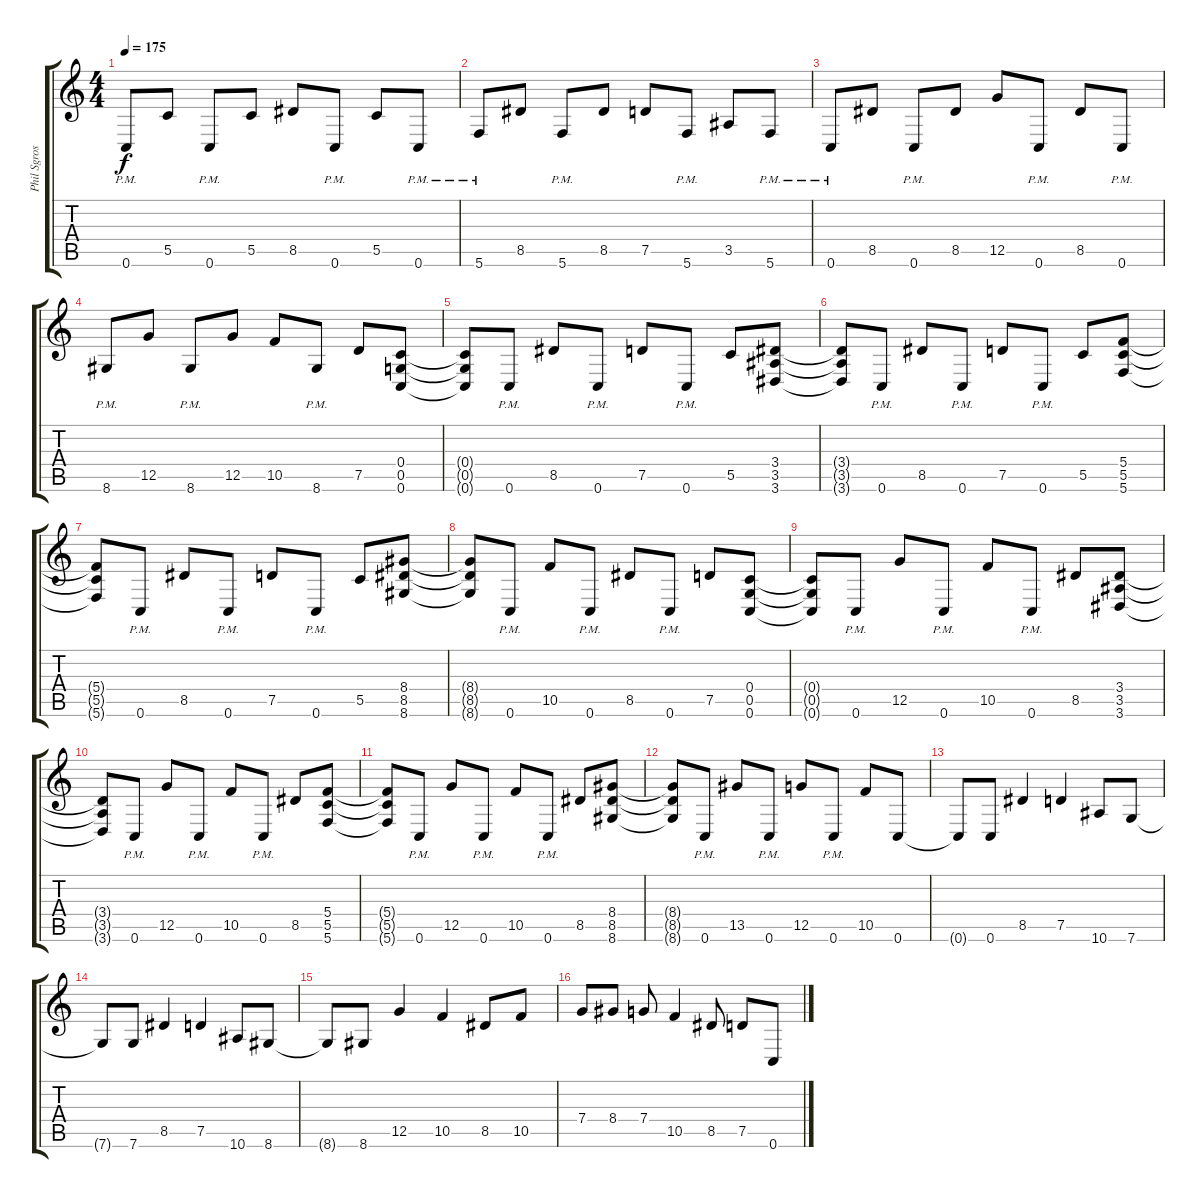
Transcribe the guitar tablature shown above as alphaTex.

\track ("Phil Sgrosso" "Phil Sgros") {instrument distortionguitar}
\staff {score tabs}
\tuning (D4 A3 F3 C3 G2 C2) {hide}
\ts (4 4)
\tempo 175
\clef g2
\ks c
0.6{pm}.8{dy f} 5.5.8 0.6{pm}.8 5.5.8 8.5.8 0.6{pm}.8 5.5.8 0.6{pm}.8 |
5.6{pm}.8 8.5.8 5.6{pm}.8 8.5.8 7.5.8 5.6{pm}.8 3.5.8 5.6{pm}.8 |
0.6{pm}.8 8.5.8 0.6{pm}.8 8.5.8 12.5.8 0.6{pm}.8 8.5.8 0.6{pm}.8 |
8.6{pm}.8 12.5.8 8.6{pm}.8 12.5.8 10.5.8 8.6{pm}.8 7.5.8 (0.4 0.5 0.6).8 |
(0.4{t} 0.5{t} 0.6{t}).8 0.6{pm}.8 8.5.8 0.6{pm}.8 7.5.8 0.6{pm}.8 5.5.8 (3.4 3.5 3.6).8 |
(3.4{t} 3.5{t} 3.6{t}).8 0.6{pm}.8 8.5.8 0.6{pm}.8 7.5.8 0.6{pm}.8 5.5.8 (5.4 5.5 5.6).8 |
(5.4{t} 5.5{t} 5.6{t}).8 0.6{pm}.8 8.5.8 0.6{pm}.8 7.5.8 0.6{pm}.8 5.5.8 (8.4 8.5 8.6).8 |
(8.4{t} 8.5{t} 8.6{t}).8 0.6{pm}.8 10.5.8 0.6{pm}.8 8.5.8 0.6{pm}.8 7.5.8 (0.4 0.5 0.6).8 |
(0.4{t} 0.5{t} 0.6{t}).8 0.6{pm}.8 12.5.8 0.6{pm}.8 10.5.8 0.6{pm}.8 8.5.8 (3.4 3.5 3.6).8 |
(3.4{t} 3.5{t} 3.6{t}).8 0.6{pm}.8 12.5.8 0.6{pm}.8 10.5.8 0.6{pm}.8 8.5.8 (5.4 5.5 5.6).8 |
(5.4{t} 5.5{t} 5.6{t}).8 0.6{pm}.8 12.5.8 0.6{pm}.8 10.5.8 0.6{pm}.8 8.5.8 (8.4 8.5 8.6).8 |
(8.4{t} 8.5{t} 8.6{t}).8 0.6{pm}.8 13.5.8 0.6{pm}.8 12.5.8 0.6{pm}.8 10.5.8 0.6.8 |
0.6{t}.8 0.6.8 8.5.4 7.5.4 10.6.8 7.6.8 |
7.6{t}.8 7.6.8 8.5.4 7.5.4 10.6.8 8.6.8 |
8.6{t}.8 8.6.8 12.5.4 10.5.4 8.5.8 10.5.8 |
7.4.8 8.4.8 7.4.8 10.5.4 8.5.8 7.5.8 0.6.8
